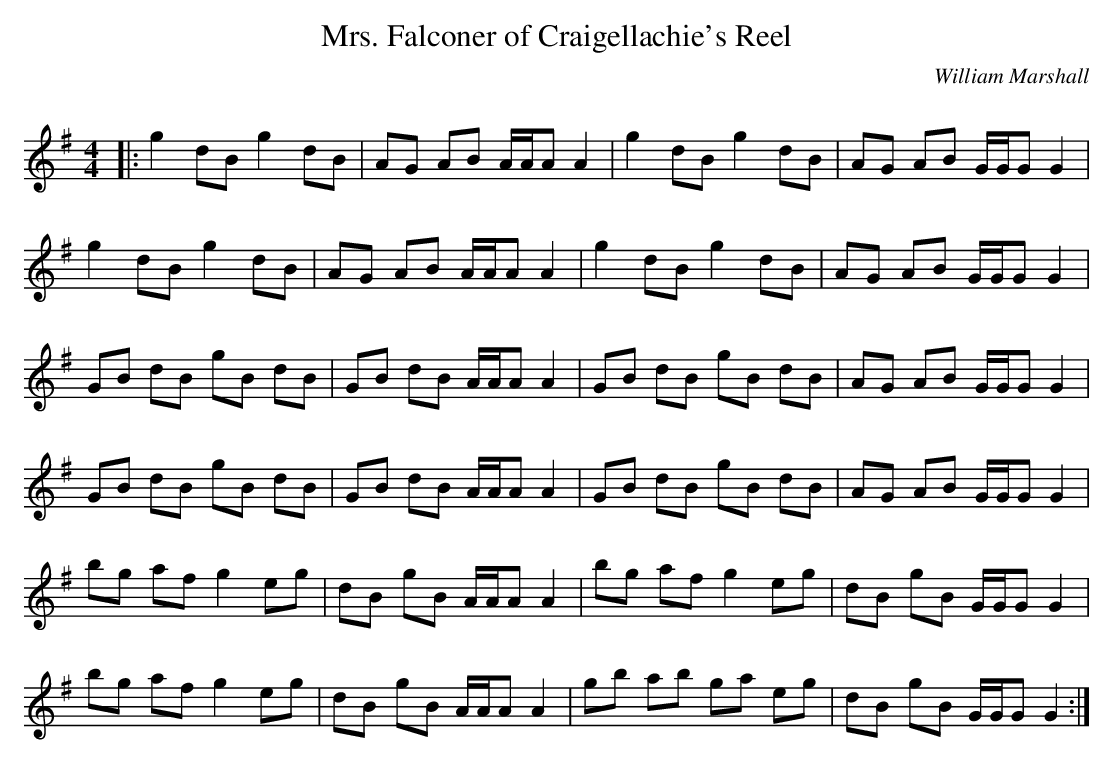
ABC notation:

X:1
T: Mrs. Falconer of Craigellachie's Reel
C:William Marshall
Q: 232
K:G
M:4/4
L:1/8
|:g2 dB g2 dB|AG AB A1/2A1/2A A2|g2 dB g2 dB|AG AB G1/2G1/2G G2|
g2 dB g2 dB|AG AB A1/2A1/2A A2|g2 dB g2 dB|AG AB G1/2G1/2G G2|
GB dB gB dB|GB dB A1/2A1/2A A2|GB dB gB dB|AG AB G1/2G1/2G G2|
GB dB gB dB|GB dB A1/2A1/2A A2|GB dB gB dB|AG AB G1/2G1/2G G2|
bg af g2 eg|dB gB A1/2A1/2A A2|bg af g2 eg|dB gB G1/2G1/2G G2|
bg af g2 eg|dB gB A1/2A1/2A A2|gb ab ga eg|dB gB G1/2G1/2G G2:|
